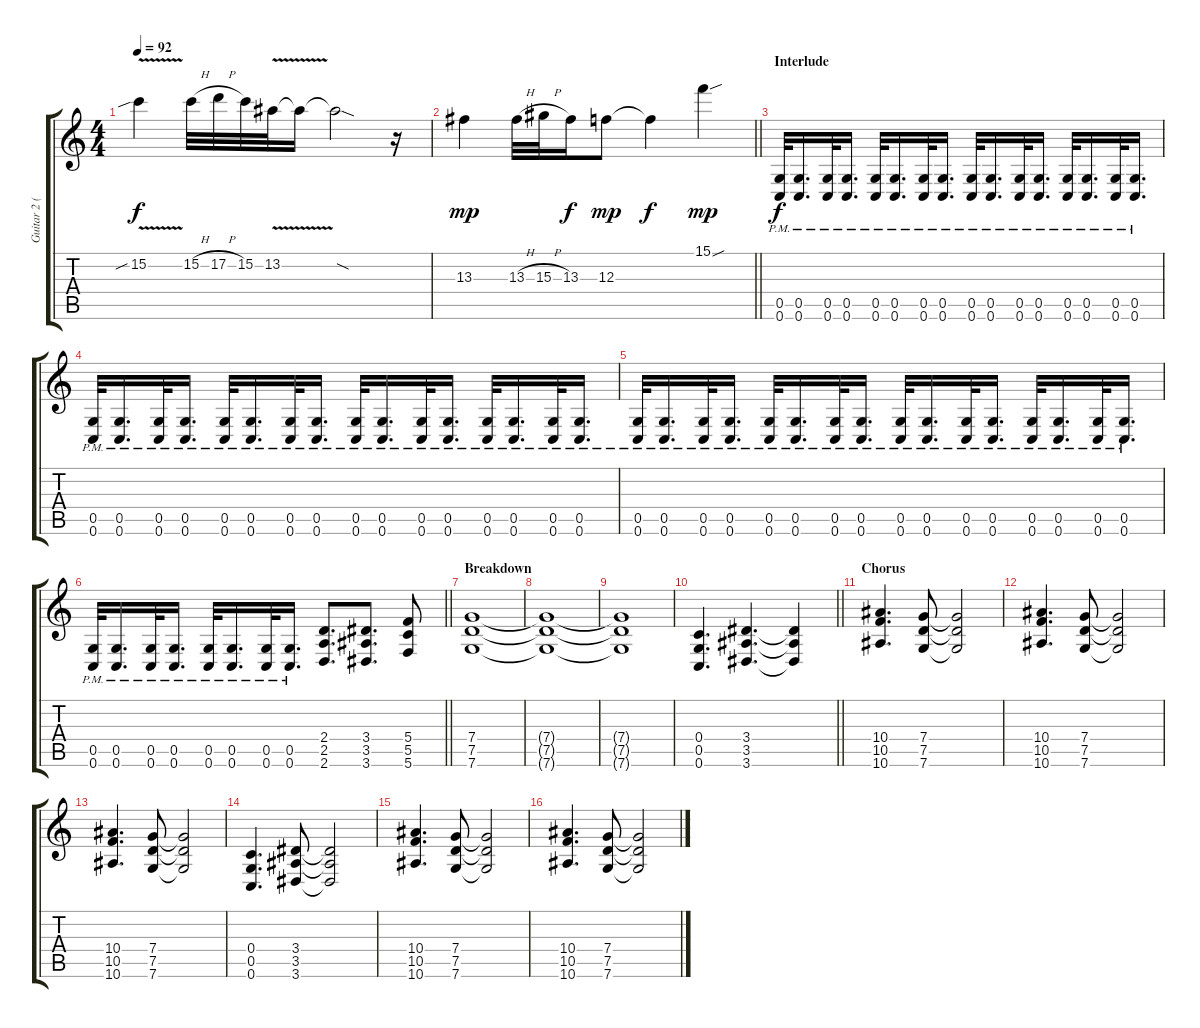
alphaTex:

\track ("Guitar 2 (Travis Miguel)" "Guitar 2 (") {instrument distortionguitar}
\staff {score tabs}
\tuning (D4 A3 F3 C3 G2 C2) {hide}
\ts (4 4)
\tempo 92
\clef g2
\ks c
15.2{v sib}.4{dy f} 15.2{h}.32 17.2{h}.32 15.2.32 13.2{v}.32 13.2{t}.16 13.2{sod t}.2 r.16 |
\barLineRight lightlight
13.3.4{dy mp} 13.3{h}.32 15.3{h}.32 13.3.16{dy f} 12.3.8{dy mp} 12.3{t}.4{dy f} 15.1{sou}.4{dy mp} |
\section ("" "Interlude")
(0.5{pm} 0.6{pm}).32{dy f} (0.5{pm} 0.6{pm}).16{d} (0.5{pm} 0.6{pm}).32 (0.5{pm} 0.6{pm}).16{d} (0.5{pm} 0.6{pm}).32 (0.5{pm} 0.6{pm}).16{d} (0.5{pm} 0.6{pm}).32 (0.5{pm} 0.6{pm}).16{d} (0.5{pm} 0.6{pm}).32 (0.5{pm} 0.6{pm}).16{d} (0.5{pm} 0.6{pm}).32 (0.5{pm} 0.6{pm}).16{d} (0.5{pm} 0.6{pm}).32 (0.5{pm} 0.6{pm}).16{d} (0.5{pm} 0.6{pm}).32 (0.5{pm} 0.6{pm}).16{d} |
(0.5{pm} 0.6{pm}).32 (0.5{pm} 0.6{pm}).16{d} (0.5{pm} 0.6{pm}).32 (0.5{pm} 0.6{pm}).16{d} (0.5{pm} 0.6{pm}).32 (0.5{pm} 0.6{pm}).16{d} (0.5{pm} 0.6{pm}).32 (0.5{pm} 0.6{pm}).16{d} (0.5{pm} 0.6{pm}).32 (0.5{pm} 0.6{pm}).16{d} (0.5{pm} 0.6{pm}).32 (0.5{pm} 0.6{pm}).16{d} (0.5{pm} 0.6{pm}).32 (0.5{pm} 0.6{pm}).16{d} (0.5{pm} 0.6{pm}).32 (0.5{pm} 0.6{pm}).16{d} |
(0.5{pm} 0.6{pm}).32 (0.5{pm} 0.6{pm}).16{d} (0.5{pm} 0.6{pm}).32 (0.5{pm} 0.6{pm}).16{d} (0.5{pm} 0.6{pm}).32 (0.5{pm} 0.6{pm}).16{d} (0.5{pm} 0.6{pm}).32 (0.5{pm} 0.6{pm}).16{d} (0.5{pm} 0.6{pm}).32 (0.5{pm} 0.6{pm}).16{d} (0.5{pm} 0.6{pm}).32 (0.5{pm} 0.6{pm}).16{d} (0.5{pm} 0.6{pm}).32 (0.5{pm} 0.6{pm}).16{d} (0.5{pm} 0.6{pm}).32 (0.5{pm} 0.6{pm}).16{d} |
\barLineRight lightlight
(0.5{pm} 0.6{pm}).32 (0.5{pm} 0.6{pm}).16{d} (0.5{pm} 0.6{pm}).32 (0.5{pm} 0.6{pm}).16{d} (0.5{pm} 0.6{pm}).32 (0.5{pm} 0.6{pm}).16{d} (0.5{pm} 0.6{pm}).32 (0.5{pm} 0.6{pm}).16{d} (2.4 2.5 2.6).8{d} (3.4 3.5 3.6).8{d} (5.4 5.5 5.6).8 |
\section ("" "Breakdown")
(7.4 7.5 7.6).1 |
(7.4{t} 7.5{t} 7.6{t}).1 |
(7.4{t} 7.5{t} 7.6{t}).1 |
\barLineRight lightlight
(0.4 0.5 0.6).4{d} (3.4 3.5 3.6).4{d} (3.4{t} 3.5{t} 3.6{t}).4 |
\section ("" "Chorus")
(10.4 10.5 10.6).4{d} (7.4 7.5 7.6).8 (7.4{t} 7.5{t} 7.6{t}).2 |
(10.4 10.5 10.6).4{d} (7.4 7.5 7.6).8 (7.4{t} 7.5{t} 7.6{t}).2 |
(10.4 10.5 10.6).4{d} (7.4 7.5 7.6).8 (7.4{t} 7.5{t} 7.6{t}).2 |
(0.4 0.5 0.6).4{d} (3.4 3.5 3.6).8 (3.4{t} 3.5{t} 3.6{t}).2 |
(10.4 10.5 10.6).4{d} (7.4 7.5 7.6).8 (7.4{t} 7.5{t} 7.6{t}).2 |
(10.4 10.5 10.6).4{d} (7.4 7.5 7.6).8 (7.4{t} 7.5{t} 7.6{t}).2
